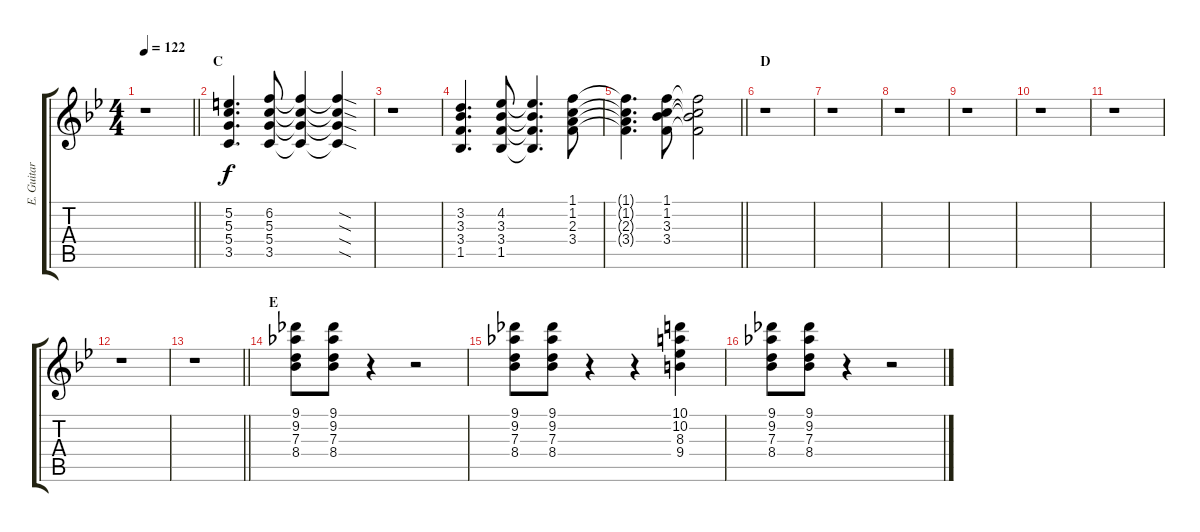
\track ("E. Guitar II" "E. Guitar ") {instrument overdrivenguitar}
\staff {score tabs}
\tuning (E4 B3 G3 D3 A2 E2) {hide}
\ts (4 4)
\tempo 122
\clef g2
\barLineRight lightlight
\ks bb
r.1{dy f} |
\section ("" "C")
(5.2 5.3 5.4 3.5).4{d} (6.2 5.3 5.4 3.5).8 (6.2{t} 5.3{t} 5.4{t} 3.5{t}).4 (6.2{sod t} 5.3{sod t} 5.4{sod t} 3.5{sod t}).4 |
r.1 |
(3.2 3.3 3.4 1.5).4{d} (4.2 3.3 3.4 1.5).8 (4.2{t} 3.3{t} 3.4{t} 1.5{t}).4{d} (1.1 1.2 2.3 3.4).8 |
\barLineRight lightlight
(1.1{t} 1.2{t} 2.3{t} 3.4{t}).4{d} (1.1 1.2 3.3 3.4).8 (1.1{t} 1.2{t} 3.3{t} 3.4{t}).2 |
\section ("" "D")
r.1 |
r.1 |
r.1 |
r.1 |
r.1 |
r.1 |
r.1 |
\barLineRight lightlight
r.1 |
\section ("" "E")
(9.1 9.2 7.3 8.4).8 (9.1 9.2 7.3 8.4).8 r.4 r.2 |
(9.1 9.2 7.3 8.4).8 (9.1 9.2 7.3 8.4).8 r.4 r.4 (10.1 10.2 8.3 9.4).4 |
(9.1 9.2 7.3 8.4).8 (9.1 9.2 7.3 8.4).8 r.4 r.2
